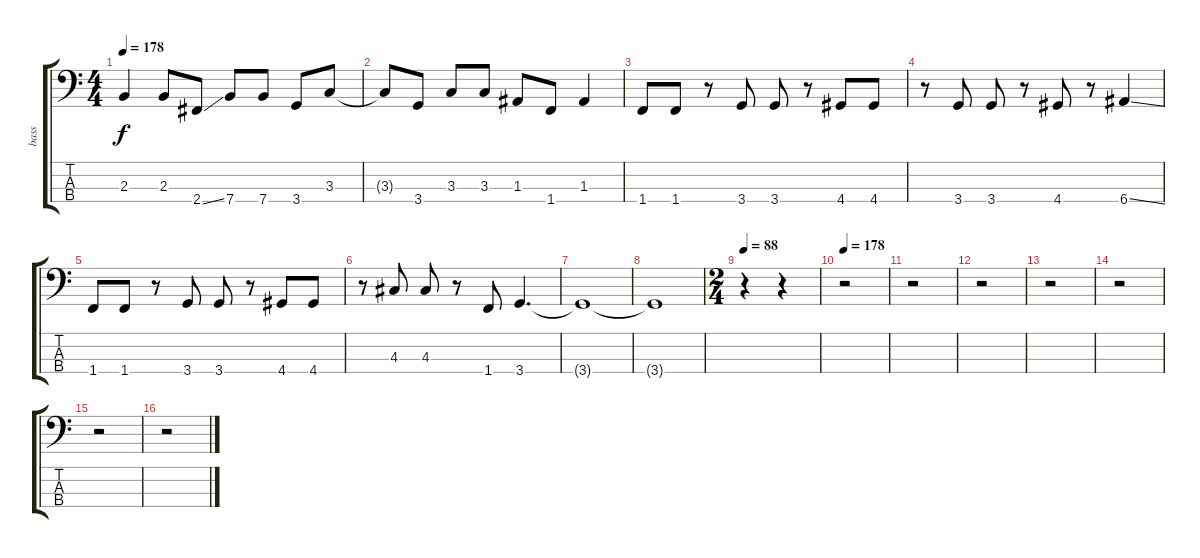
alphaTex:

\track ("bass" "bass") {instrument electricbassfinger}
\staff {score tabs}
\tuning (G2 D2 A1 E1) {hide}
\ts (4 4)
\tempo 178
\clef f4
\ks c
2.3.4{dy f} 2.3.8 2.4{ss}.8 7.4.8 7.4.8 3.4.8 3.3.8 |
3.3{t}.8 3.4.8 3.3.8 3.3.8 1.3.8 1.4.8 1.3.4 |
1.4.8 1.4.8 r.8 3.4.8 3.4.8 r.8 4.4.8 4.4.8 |
r.8 3.4.8 3.4.8 r.8 4.4.8 r.8 6.4{ss}.4 |
1.4.8 1.4.8 r.8 3.4.8 3.4.8 r.8 4.4.8 4.4.8 |
r.8 4.3.8 4.3.8 r.8 1.4.8 3.4.4{d} |
3.4{t}.1 |
3.4{t}.1 |
\ts (2 4)
\tempo 88
r.4 r.4 |
\tempo 178
r.2 |
r.2 |
r.2 |
r.2 |
r.2 |
r.2 |
r.2
